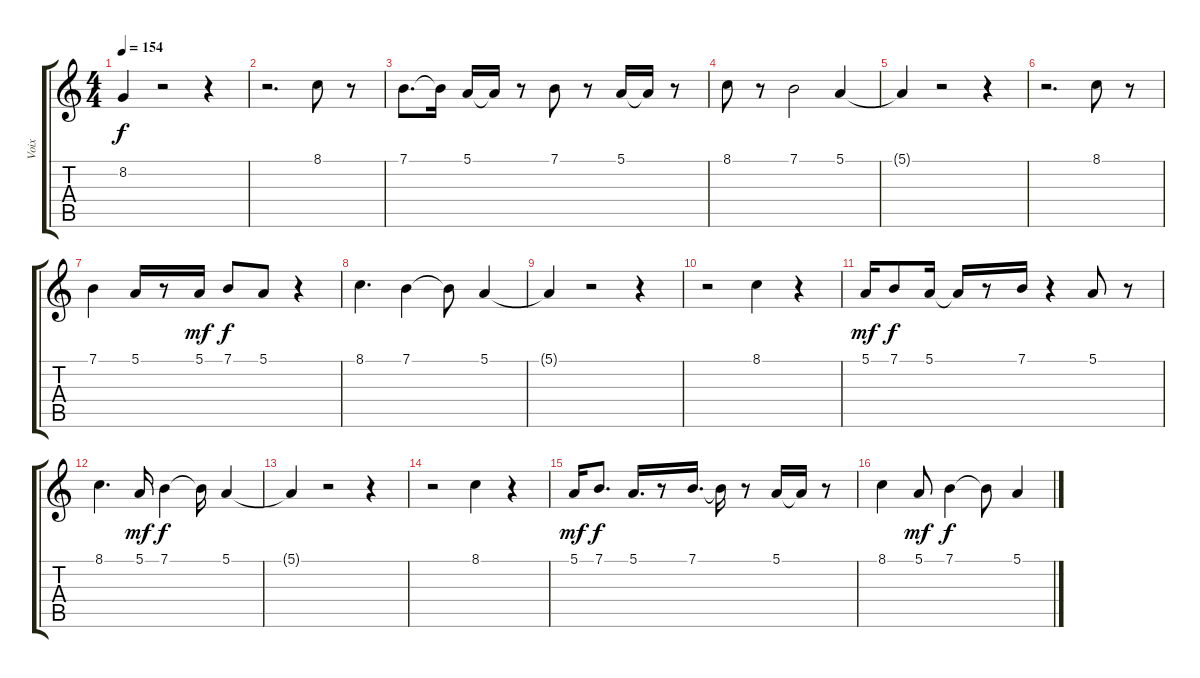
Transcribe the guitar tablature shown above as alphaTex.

\track ("Voix" "Voix") {instrument clarinet}
\staff {score tabs}
\tuning (E4 B3 G3 D3 A2 E2) {hide}
\ts (4 4)
\tempo 154
\clef g2
\ks c
8.2{t}.4{dy f} r.2 r.4 |
r.2{d} 8.1.8 r.8 |
7.1.8{d} 7.1{t}.16 5.1.16 5.1{t}.16 r.8 7.1.8 r.8 5.1.16 5.1{t}.16 r.8 |
8.1.8 r.8 7.1.2 5.1.4 |
5.1{t}.4 r.2 r.4 |
r.2{d} 8.1.8 r.8 |
7.1.4 5.1.16 r.8 5.1.16{dy mf} 7.1.8{dy f} 5.1.8 r.4 |
8.1.4{d} 7.1.4 7.1{t}.8 5.1.4 |
5.1{t}.4 r.2 r.4 |
r.2 8.1.4 r.4 |
5.1.16{dy mf} 7.1.8{dy f} 5.1.16 5.1{t}.16 r.8 7.1.16 r.4 5.1.8 r.8 |
8.1.4{d} 5.1.16{dy mf} 7.1.4{dy f} 7.1{t}.16 5.1.4 |
5.1{t}.4 r.2 r.4 |
r.2 8.1.4 r.4 |
5.1.16{dy mf} 7.1.8{d dy f} 5.1.16{d} r.8 7.1.16{d} 7.1{t}.16 r.8 5.1.16 5.1{t}.16 r.8 |
8.1.4 5.1.8{dy mf} 7.1.4{dy f} 7.1{t}.8 5.1.4
